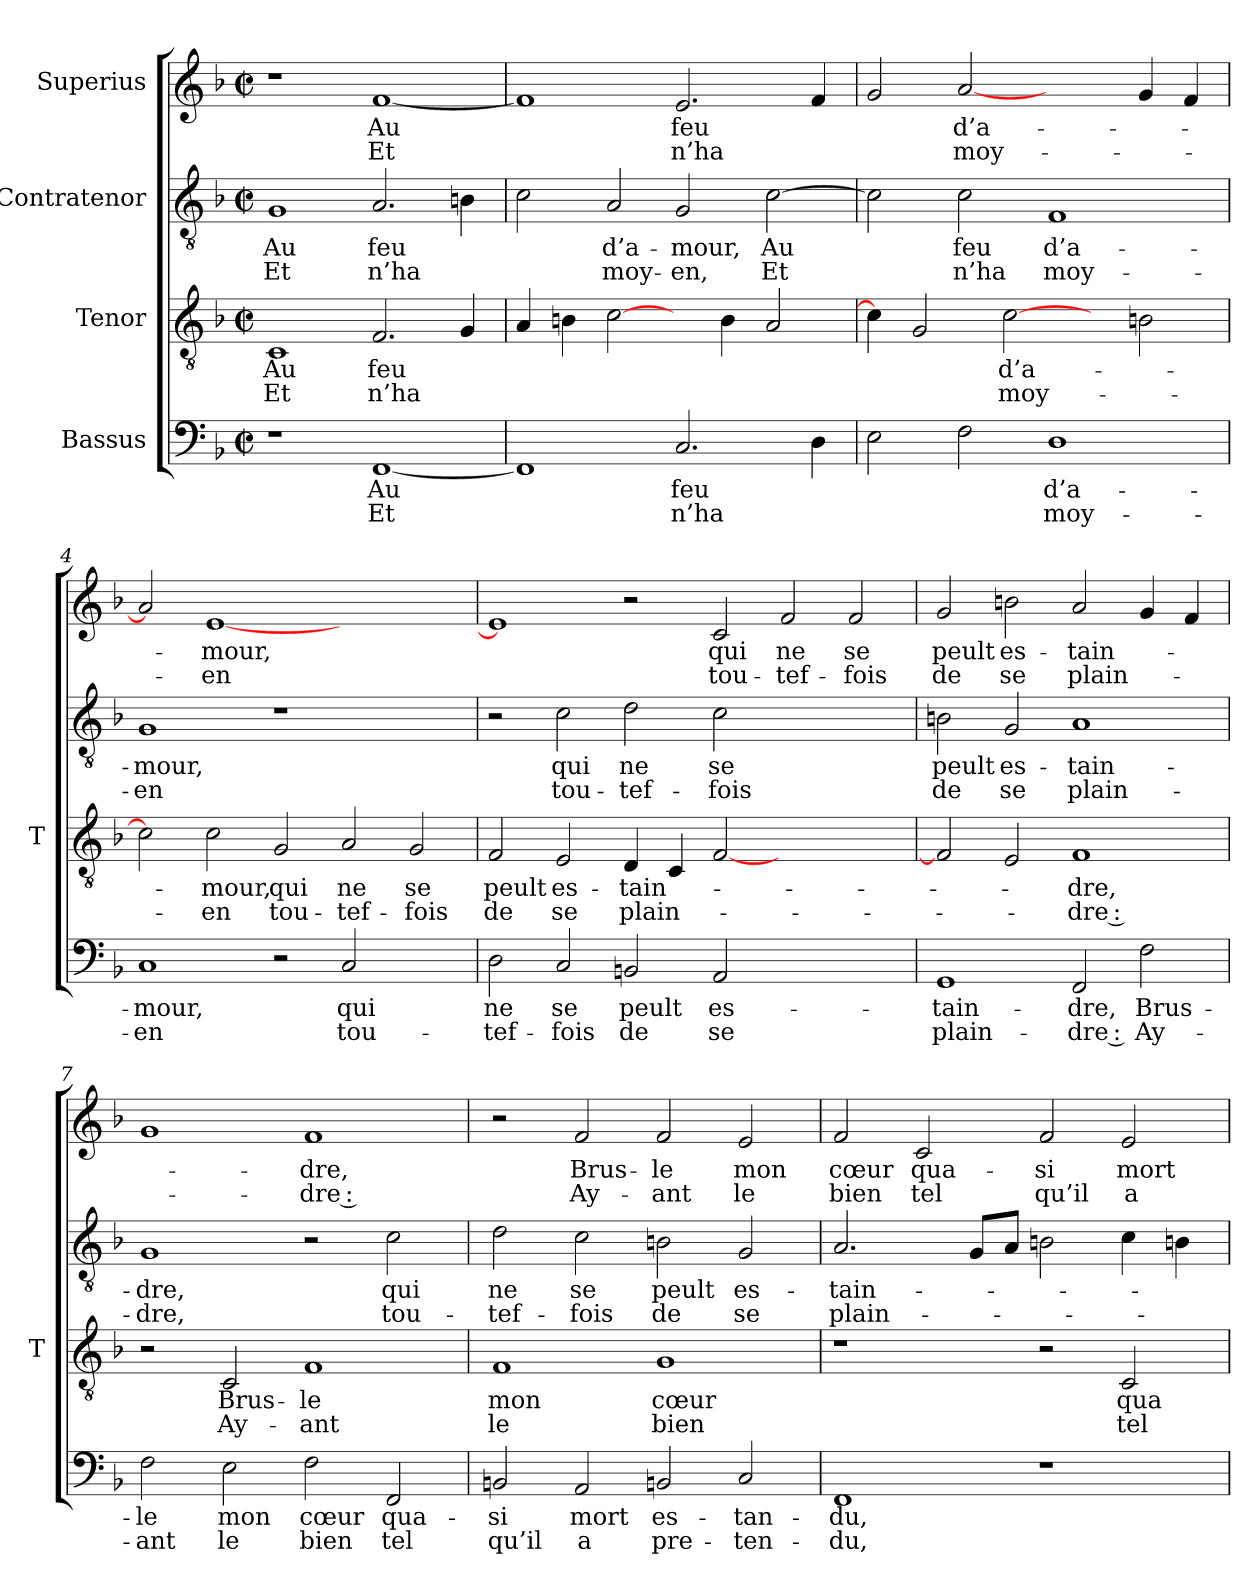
**kern	**text	**text	**kern	**text	**text	**kern	**text	**text	**kern	**text	**text
*part4	*part4	*part4	*part3	*part3	*part3	*part2	*part2	*part2	*part1	*part1	*part1
*staff4	*staff4	*staff4	*staff3	*staff3	*staff3	*staff2	*staff2	*staff2	*staff1	*staff1	*staff1
*I"Bassus	*	*	*I"Tenor	*	*	*I"Contratenor	*	*	*I"Superius	*	*
*	*	*	*I'T	*	*	*	*	*	*	*	*
*clefF4	*	*	*clefGv2	*	*	*clefGv2	*	*	*clefG2	*	*
*k[b-]	*	*	*k[b-]	*	*	*k[b-]	*	*	*k[b-]	*	*
*F:	*	*	*F:	*	*	*F:	*	*	*F:	*	*
*M2/2	*	*	*M2/2	*	*	*M2/2	*	*	*M2/2	*	*
*met(c|)	*	*	*met(c|)	*	*	*met(c|)	*	*	*met(c|)	*	*
=1	=1	=1	=1	=1	=1	=1	=1	=1	=1	=1	=1
1r	.	.	1C	-Au	-Et	1G	-Au	-Et	1r	.	.
[1FF	-Au	-Et	2.F	-feu	-n’ha	2.A	-feu	-n’ha	[1f	-Au	-Et
.	.	.	4G	.	.	4Bn	.	.	.	.	.
=2	=2	=2	=2	=2	=2	=2	=2	=2	=2	=2	=2
1FF]	.	.	4A	.	.	2c	.	.	1f]	.	.
.	.	.	4B	.	.	.	.	.	.	.	.
.	.	.	[2c	.	.	2A	d’a-	moy-	.	.	.
2.C	-feu	-n’ha	4ryy	.	.	2G	-mour,	-en,	2.e	-feu	-n’ha
.	.	.	4B	.	.	.	.	.	.	.	.
.	.	.	2A	.	.	[2c	-Au	-Et	.	.	.
4D	.	.	.	.	.	.	.	.	4f	.	.
=3	=3	=3	=3	=3	=3	=3	=3	=3	=3	=3	=3
2E	.	.	4c]	.	.	2c]	.	.	2g	.	.
.	.	.	2G	.	.	.	.	.	.	.	.
2F	.	.	.	.	.	2c	-feu	-n’ha	[2a	d’a-	moy-
.	.	.	[2c	d’a-	moy-	.	.	.	.	.	.
1D	d’a-	moy-	.	.	.	1F	d’a-	moy-	2ryy	.	.
.	.	.	4ryy	.	.	.	.	.	.	.	.
.	.	.	2Bn	.	.	.	.	.	4g	.	.
.	.	.	.	.	.	.	.	.	4f	.	.
=4	=4	=4	=4	=4	=4	=4	=4	=4	=4	=4	=4
1C	-mour,	-en	2c]	.	.	1G	-mour,	-en	2a]	.	.
.	.	.	2c	-mour,	-en	.	.	.	[1e	-mour,	-en
2r	.	.	2G	-qui	tou-	1r	.	.	.	.	.
2C	-qui	tou-	2A	-ne	tef-	.	.	.	1ryy	.	.
2ryy	.	.	2G	-se	-fois	2ryy	.	.	.	.	.
=5	=5	=5	=5	=5	=5	=5	=5	=5	=5	=5	=5
2D	-ne	tef-	2F	-peult	-de	2r	.	.	1e]	.	.
2C	-se	-fois	2E	es-	-se	2c	-qui	tou-	.	.	.
2BBn	-peult	-de	4D	tain-	plain-	2d	-ne	tef-	2r	.	.
.	.	.	4C	.	.	.	.	.	.	.	.
2AA	es-	-se	[2F	.	.	2c	-se	-fois	2c	-qui	tou-
1ryy	.	.	1ryy	.	.	1ryy	.	.	2f	-ne	tef-
.	.	.	.	.	.	.	.	.	2f	-se	-fois
=6	=6	=6	=6	=6	=6	=6	=6	=6	=6	=6	=6
1GG	tain-	plain-	2F]	.	.	2Bn	-peult	-de	2g	-peult	-de
.	.	.	2E	.	.	2G	es-	-se	2bn	es-	-se
2FF	-dre,	-dre :	1F	-dre,	-dre :	1A	tain-	plain-	2a	tain-	plain-
2F	Brus-	Ay-	.	.	.	.	.	.	4g	.	.
.	.	.	.	.	.	.	.	.	4f	.	.
=7	=7	=7	=7	=7	=7	=7	=7	=7	=7	=7	=7
2F	-le	-ant	2r	.	.	1G	-dre,	-dre,	1g	.	.
2E	-mon	-le	2C	Brus-	Ay-	.	.	.	.	.	.
2F	-cœur	-bien	1F	-le	-ant	2r	.	.	1f	-dre,	-dre :
2FF	qua-	-tel	.	.	.	2c	-qui	tou-	.	.	.
=8	=8	=8	=8	=8	=8	=8	=8	=8	=8	=8	=8
2BBn	-si	-qu’il	1F	-mon	-le	2d	-ne	tef-	2r	.	.
2AA	-mort	-a	.	.	.	2c	-se	-fois	2f	Brus-	Ay-
2BBn	es-	pre-	1G	-cœur	-bien	2Bn	-peult	-de	2f	-le	-ant
2C	tan-	ten-	.	.	.	2G	es-	-se	2e	-mon	-le
=9	=9	=9	=9	=9	=9	=9	=9	=9	=9	=9	=9
1FF	-du,	-du,	1r	.	.	2.A	tain-	plain-	2f	-cœur	-bien
.	.	.	.	.	.	.	.	.	2c	qua-	-tel
.	.	.	.	.	.	8GL	.	.	.	.	.
.	.	.	.	.	.	8AJ	.	.	.	.	.
1r	.	.	2r	.	.	2Bn	.	.	2f	-si	-qu’il
.	.	.	2C	qua-	-tel	4c	.	.	2e	-mort	-a
.	.	.	.	.	.	4Bn	.	.	.	.	.
=	=	=	=	=	=	=	=	=	=	=	=
*-	*-	*-	*-	*-	*-	*-	*-	*-	*-	*-	*-
